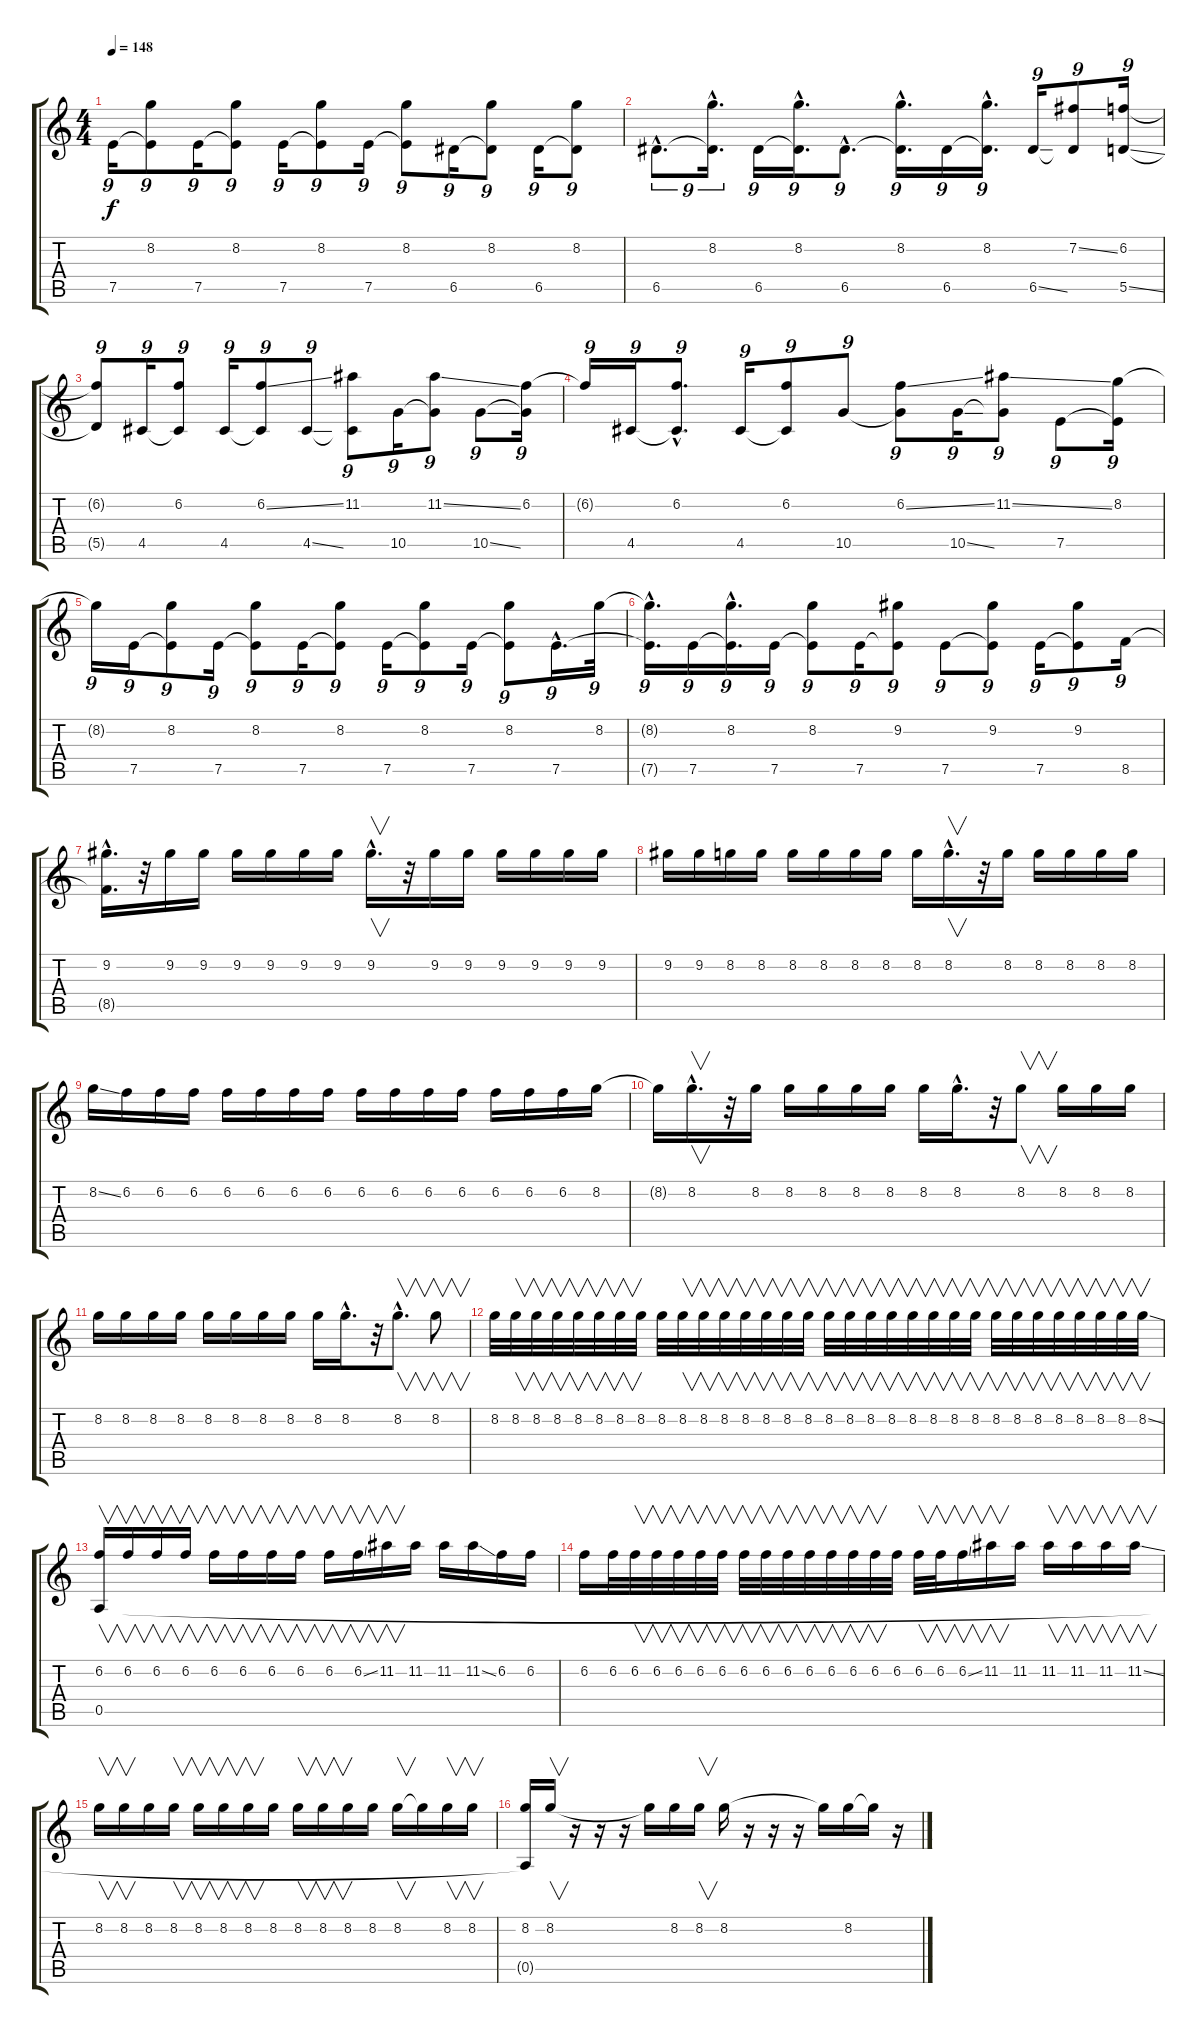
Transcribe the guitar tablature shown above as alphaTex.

\track "" {instrument electricguitarjazz}
\staff {score tabs}
\tuning (E4 B3 G3 D3 A2 E2) {hide}
\ts (4 4)
\tempo 148
\clef g2
\ks c
7.5.16{tu (9 8) dy f} (8.2 7.5{t}).8{tu (9 8)} 7.5.16{tu (9 8)} (8.2 7.5{t}).8{tu (9 8)} 7.5.16{tu (9 8)} (8.2 7.5{t}).8{tu (9 8)} 7.5.16{tu (9 8)} (8.2 7.5{t}).8{tu (9 8)} 6.5.16{tu (9 8)} (8.2 6.5{t}).8{tu (9 8)} 6.5.16{tu (9 8)} (8.2 6.5{t}).8{tu (9 8)} |
6.5{hac}.8{d tu (9 8)} (8.2{hac} 6.5{hac t}).16{d tu (9 8)} 6.5.16{tu (9 8)} (8.2{hac} 6.5{hac t}).16{d tu (9 8)} 6.5{hac}.8{d tu (9 8)} (8.2{hac} 6.5{hac t}).16{d tu (9 8)} 6.5.16{tu (9 8)} (8.2{hac} 6.5{hac t}).16{d tu (9 8)} 6.5{ss}.16{tu (9 8)} (7.2{ss} 6.5{t}).8{tu (9 8)} (6.2 5.5{ss}).16{tu (9 8)} |
(6.2{t} 5.5{t}).8{tu (9 8)} 4.5.16{tu (9 8)} (6.2 4.5{t}).8{tu (9 8)} 4.5.16{tu (9 8)} (6.2{ss} 4.5{t}).8{tu (9 8)} 4.5{ss}.8{tu (9 8)} (11.2 4.5{t}).8{tu (9 8)} 10.5.16{tu (9 8)} (11.2{ss} 10.5{t}).8{tu (9 8)} 10.5{ss}.8{tu (9 8)} (6.2 10.5{t}).16{tu (9 8)} |
6.2{t}.16{tu (9 8)} 4.5.16{tu (9 8)} (6.2{hac} 4.5{hac t}).8{d tu (9 8)} 4.5.16{tu (9 8)} (6.2 4.5{t}).8{tu (9 8)} 10.5.8{tu (9 8)} (6.2{ss} 10.5{t}).8{tu (9 8)} 10.5{ss}.16{tu (9 8)} (11.2{ss} 10.5{t}).8{tu (9 8)} 7.5.8{tu (9 8)} (8.2 7.5{t}).16{tu (9 8)} |
8.2{t}.16{tu (9 8)} 7.5.16{tu (9 8)} (8.2 7.5{t}).8{tu (9 8)} 7.5.16{tu (9 8)} (8.2 7.5{t}).8{tu (9 8)} 7.5.16{tu (9 8)} (8.2 7.5{t}).8{tu (9 8)} 7.5.16{tu (9 8)} (8.2 7.5{t}).8{tu (9 8)} 7.5.16{tu (9 8)} (8.2 7.5{t}).8{tu (9 8)} 7.5{hac}.16{d tu (9 8)} 8.2.32{tu (9 8)} |
(8.2{hac t} 7.5{hac t}).16{d tu (9 8)} 7.5.16{tu (9 8)} (8.2{hac} 7.5{hac t}).16{d tu (9 8)} 7.5.16{tu (9 8)} (8.2 7.5{t}).8{tu (9 8)} 7.5.16{tu (9 8)} (9.2 7.5{t}).8{tu (9 8)} 7.5.8{tu (9 8)} (9.2 7.5{t}).8{tu (9 8)} 7.5.16{tu (9 8)} (9.2 7.5{t}).8{tu (9 8)} 8.5.16{tu (9 8)} |
(9.2{hac} 8.5{hac t}).16{d} r.32 9.2.16 9.2.16 9.2.16 9.2.16 9.2.16 9.2.16 9.2{hac}.16{v d} r.32 9.2.16 9.2.16 9.2.16 9.2.16 9.2.16 9.2.16 |
9.2.16 9.2.16 8.2.16 8.2.16 8.2.16 8.2.16 8.2.16 8.2.16 8.2.16 8.2{hac}.16{v d} r.32 8.2.16 8.2.16 8.2.16 8.2.16 8.2.16 |
8.2{ss}.16 6.2.16 6.2.16 6.2.16 6.2.16 6.2.16 6.2.16 6.2.16 6.2.16 6.2.16 6.2.16 6.2.16 6.2.16 6.2.16 6.2.16 8.2.16 |
8.2{t}.16 8.2{hac}.16{v d} r.32 8.2.16 8.2.16 8.2.16 8.2.16 8.2.16 8.2.16 8.2{hac}.16{d} r.32 8.2.8{v} 8.2.16 8.2.16 8.2.16 |
8.2.16 8.2.16 8.2.16 8.2.16 8.2.16 8.2.16 8.2.16 8.2.16 8.2.16 8.2{hac}.16{d} r.32 8.2{hac}.8{v d} 8.2.8{v} |
8.2.32{volume 16 balance 8} 8.2.32{v} 8.2.32{v} 8.2.32{v} 8.2.32{v} 8.2.32{v} 8.2.32{v} 8.2.32{v} 8.2.32 8.2.32{v} 8.2.32{v} 8.2.32{v} 8.2.32{v} 8.2.32{v} 8.2.32{v} 8.2.32{v} 8.2.32{v} 8.2.32{v} 8.2.32{v} 8.2.32{v} 8.2.32{v} 8.2.32{v} 8.2.32{v} 8.2.32{v} 8.2.32{v} 8.2.32{v} 8.2.32{v} 8.2.32{v} 8.2.32{v} 8.2.32{v} 8.2.32{v} 8.2{ss}.32{v} |
(6.2 0.5).16{v} 6.2.16{v} 6.2.16{v} 6.2.16{v} 6.2.16{v} 6.2.16{v} 6.2.16{v} 6.2.16{v} 6.2.16{v} 6.2{ss}.16{v} 11.2.16{v} 11.2.16 11.2.16 11.2{ss}.16 6.2.16 6.2.16 |
6.2.16 6.2.32 6.2.32{v} 6.2.32{v} 6.2.32{v} 6.2.32{v} 6.2.32{v} 6.2.32{v} 6.2.32{v} 6.2.32{v} 6.2.32{v} 6.2.32{v} 6.2.32{v} 6.2.32{v} 6.2.32 6.2.32{v} 6.2.32{v} 6.2{ss}.16{v} 11.2.16{v} 11.2.16 11.2.16{v} 11.2.16{v} 11.2.16{v} 11.2{ss}.16{v} |
8.2.16{v} 8.2.16{v} 8.2.16 8.2.16{v} 8.2.16{v} 8.2.16{v} 8.2.16{v} 8.2.16 8.2.16{v} 8.2.16{v} 8.2.16{v} 8.2.16 8.2.16{v} 8.2{t}.16 8.2.16{v} 8.2.16{v} |
(8.2 0.5{t}).16 8.2.16{v} r.16 r.16 r.16 8.2{t}.16 8.2.16 8.2.16{v} 8.2.16 r.16 r.16 r.16 8.2{t}.16 8.2.16 8.2{t}.16 r.16
